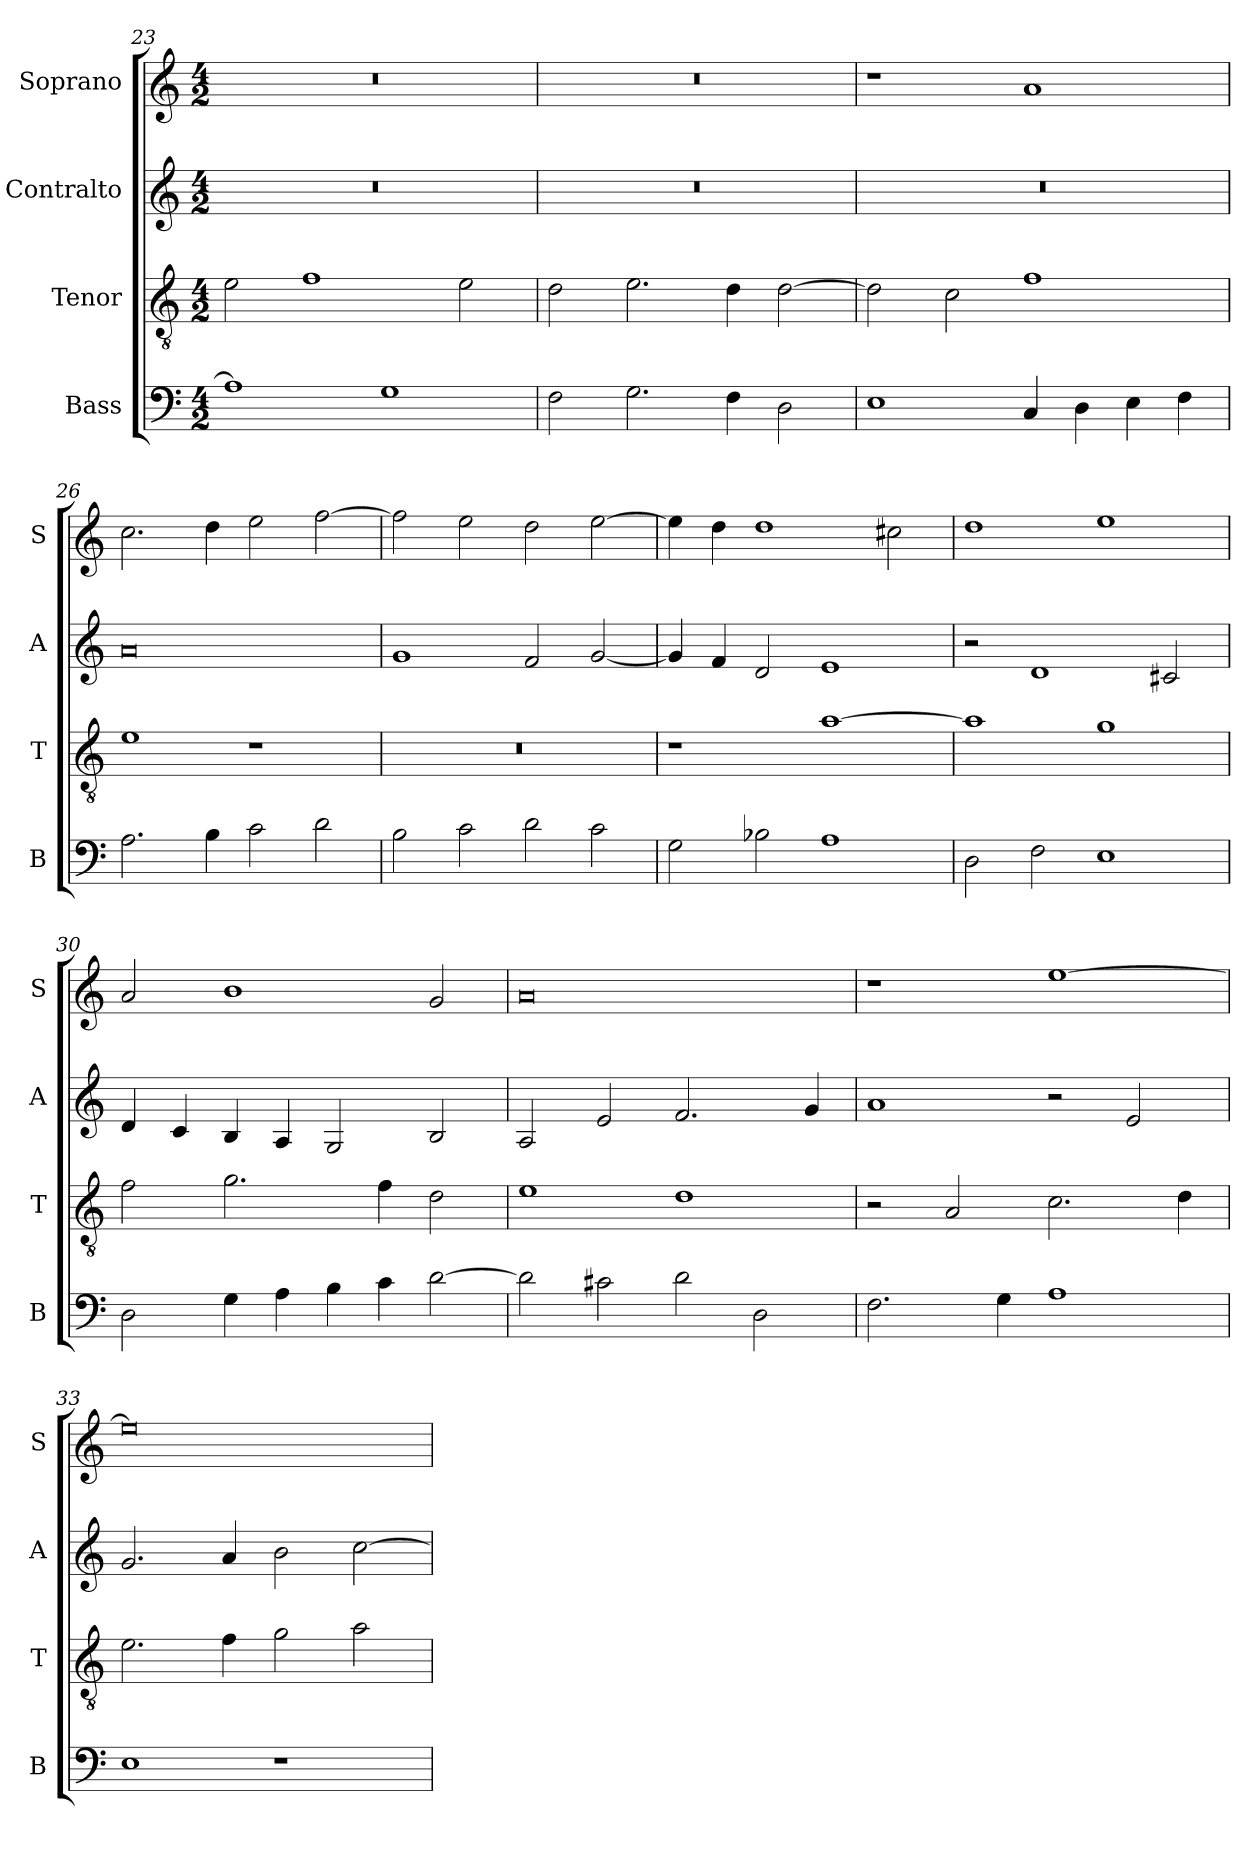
**kern	**kern	**kern	**kern
*part4	*part3	*part2	*part1
*staff4	*staff3	*staff2	*staff1
*I"Bass	*I"Tenor	*I"Contralto	*I"Soprano
*I'B	*I'T	*I'A	*I'S
*clefF4	*clefGv2	*clefG2	*clefG2
*k[]	*k[]	*k[]	*k[]
*A:aeo	*A:aeo	*A:aeo	*A:aeo
*M4/2	*M4/2	*M4/2	*M4/2
=23	=23	=23	=23
1A]	2e	0r	0r
.	1f	.	.
1G	.	.	.
.	2e	.	.
=24	=24	=24	=24
2F	2d	0r	0r
2.G	2.e	.	.
4F	4d	.	.
2D	[2d	.	.
=25	=25	=25	=25
1E	2d]	0r	1r
.	2c	.	.
4C	1f	.	1a
4D	.	.	.
4E	.	.	.
4F	.	.	.
=26	=26	=26	=26
2.A	1e	0a	2.cc
4B	.	.	4dd
2c	1r	.	2ee
2d	.	.	[2ff
=27	=27	=27	=27
2B	0r	1g	2ff]
2c	.	.	2ee
2d	.	2f	2dd
2c	.	[2g	[2ee
=28	=28	=28	=28
2G	1r	4g]	4ee]
.	.	4f	4dd
2B-X	.	2d	1dd
1A	[1a	1e	.
.	.	.	2cc#X
=29	=29	=29	=29
2D	1a]	2r	1dd
2F	.	1d	.
1E	1g	.	1ee
.	.	2c#X	.
=30	=30	=30	=30
2D	2f	4d	2a
.	.	4c	.
4G	2.g	4B	1b
4A	.	4A	.
4B	.	2G	.
4c	4f	.	.
[2d	2d	2B	2g
=31	=31	=31	=31
2d]	1e	2A	0a
2c#X	.	2e	.
2d	1d	2.f	.
2D	.	.	.
.	.	4g	.
=32	=32	=32	=32
2.F	2r	1a	1r
.	2A	.	.
4G	.	.	.
1A	2.c	2r	[1ee
.	.	2e	.
.	4d	.	.
=33	=33	=33	=33
1E	2.e	2.g	0ee]
.	4f	4a	.
1r	2g	2b	.
.	2a	[2cc	.
=	=	=	=
*-	*-	*-	*-
